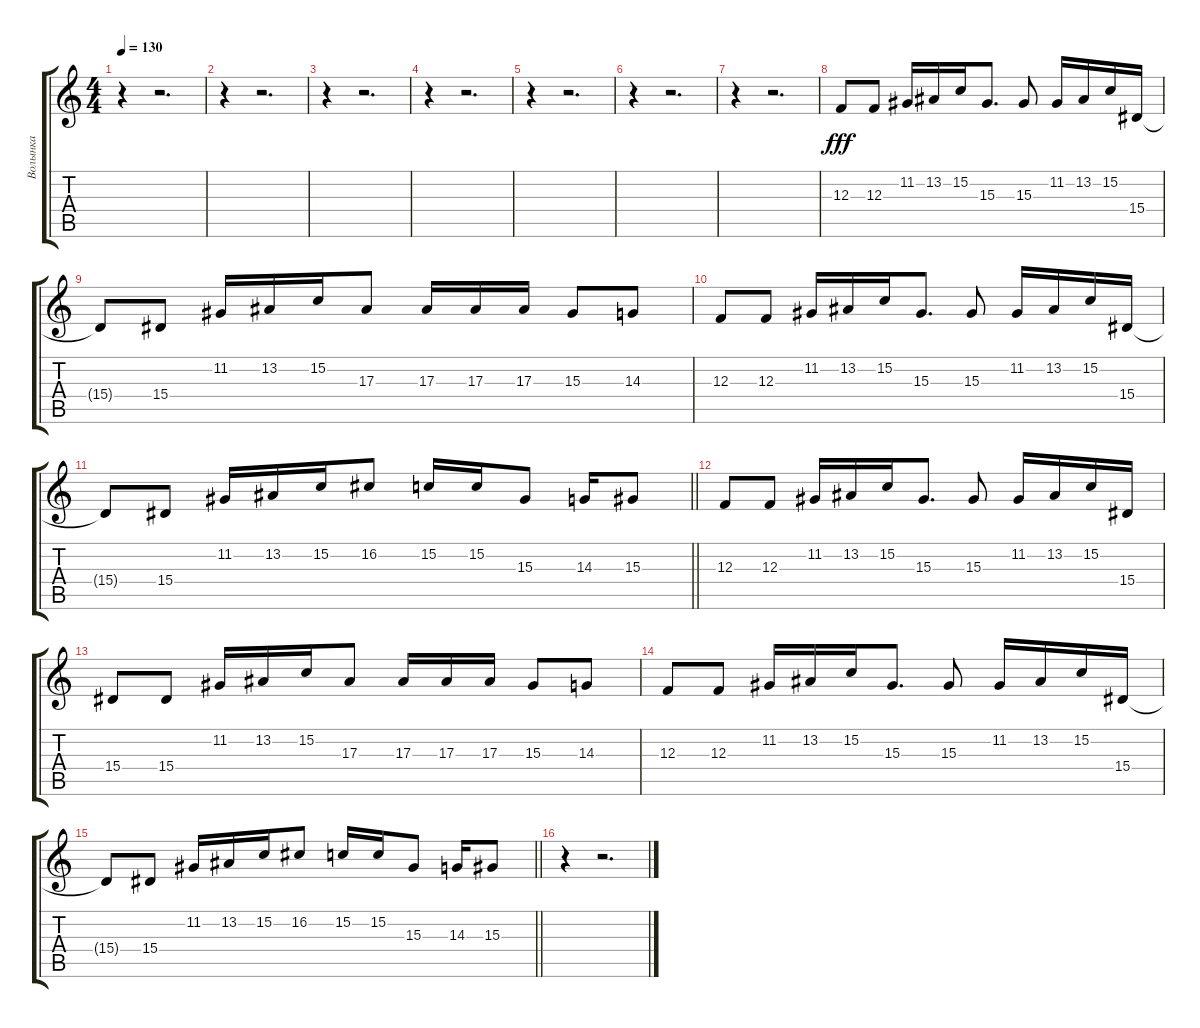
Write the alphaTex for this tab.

\track ("Волынка" "Волынка") {instrument flute}
\staff {score tabs}
\tuning (D4 A3 F3 C3 G2 D2) {hide}
\ts (4 4)
\tempo 130
\clef g2
\ks c
r.4{dy fff} r.2{d} |
r.4 r.2{d} |
r.4 r.2{d} |
r.4 r.2{d} |
r.4 r.2{d} |
r.4 r.2{d} |
r.4 r.2{d} |
12.3.8 12.3.8 11.2.16 13.2.16 15.2.16 15.3.8{d} 15.3.8 11.2.16 13.2.16 15.2.16 15.4.16 |
15.4{t}.8 15.4.8 11.2.16 13.2.16 15.2.16 17.3.8 17.3.16 17.3.16 17.3.16 15.3.8 14.3.8 |
12.3.8 12.3.8 11.2.16 13.2.16 15.2.16 15.3.8{d} 15.3.8 11.2.16 13.2.16 15.2.16 15.4.16 |
\barLineRight lightlight
15.4{t}.8 15.4.8 11.2.16 13.2.16 15.2.16 16.2.8 15.2.16 15.2.16 15.3.8 14.3.16 15.3.8 |
12.3.8 12.3.8 11.2.16 13.2.16 15.2.16 15.3.8{d} 15.3.8 11.2.16 13.2.16 15.2.16 15.4.16 |
15.4.8 15.4.8 11.2.16 13.2.16 15.2.16 17.3.8 17.3.16 17.3.16 17.3.16 15.3.8 14.3.8 |
12.3.8 12.3.8 11.2.16 13.2.16 15.2.16 15.3.8{d} 15.3.8 11.2.16 13.2.16 15.2.16 15.4.16 |
\barLineRight lightlight
15.4{t}.8 15.4.8 11.2.16 13.2.16 15.2.16 16.2.8 15.2.16 15.2.16 15.3.8 14.3.16 15.3.8 |
r.4 r.2{d}
